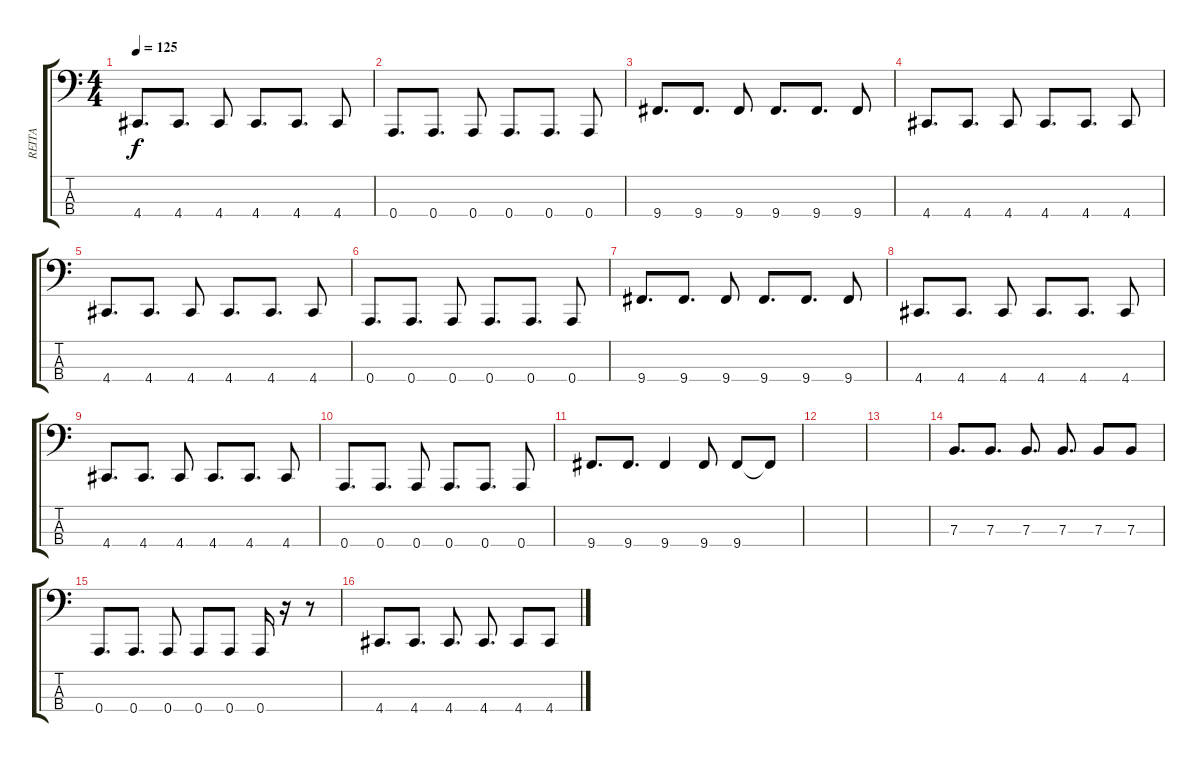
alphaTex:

\track ("REITA" "REITA") {instrument synthbass2}
\staff {score tabs}
\tuning (D2 A1 E1 A0) {hide}
\ts (4 4)
\tempo 125
\clef f4
\ks c
4.4.8{d dy f} 4.4.8{d} 4.4.8 4.4.8{d} 4.4.8{d} 4.4.8 |
0.4.8{d} 0.4.8{d} 0.4.8 0.4.8{d} 0.4.8{d} 0.4.8 |
9.4.8{d} 9.4.8{d} 9.4.8 9.4.8{d} 9.4.8{d} 9.4.8 |
4.4.8{d} 4.4.8{d} 4.4.8 4.4.8{d} 4.4.8{d} 4.4.8 |
4.4.8{d} 4.4.8{d} 4.4.8 4.4.8{d} 4.4.8{d} 4.4.8 |
0.4.8{d} 0.4.8{d} 0.4.8 0.4.8{d} 0.4.8{d} 0.4.8 |
9.4.8{d} 9.4.8{d} 9.4.8 9.4.8{d} 9.4.8{d} 9.4.8 |
4.4.8{d} 4.4.8{d} 4.4.8 4.4.8{d} 4.4.8{d} 4.4.8 |
4.4.8{d} 4.4.8{d} 4.4.8 4.4.8{d} 4.4.8{d} 4.4.8 |
0.4.8{d} 0.4.8{d} 0.4.8 0.4.8{d} 0.4.8{d} 0.4.8 |
9.4.8{d} 9.4.8{d} 9.4.4 9.4.8 9.4.8 9.4{t}.8 |
|
|
7.3.8{d instrument electricbassfinger} 7.3.8{d} 7.3.8{d} 7.3.8{d} 7.3.8 7.3.8 |
0.4.8{d} 0.4.8{d} 0.4.8 0.4.8 0.4.8 0.4.16 r.16 r.8 |
4.4.8{d} 4.4.8{d} 4.4.8{d} 4.4.8{d} 4.4.8 4.4.8
